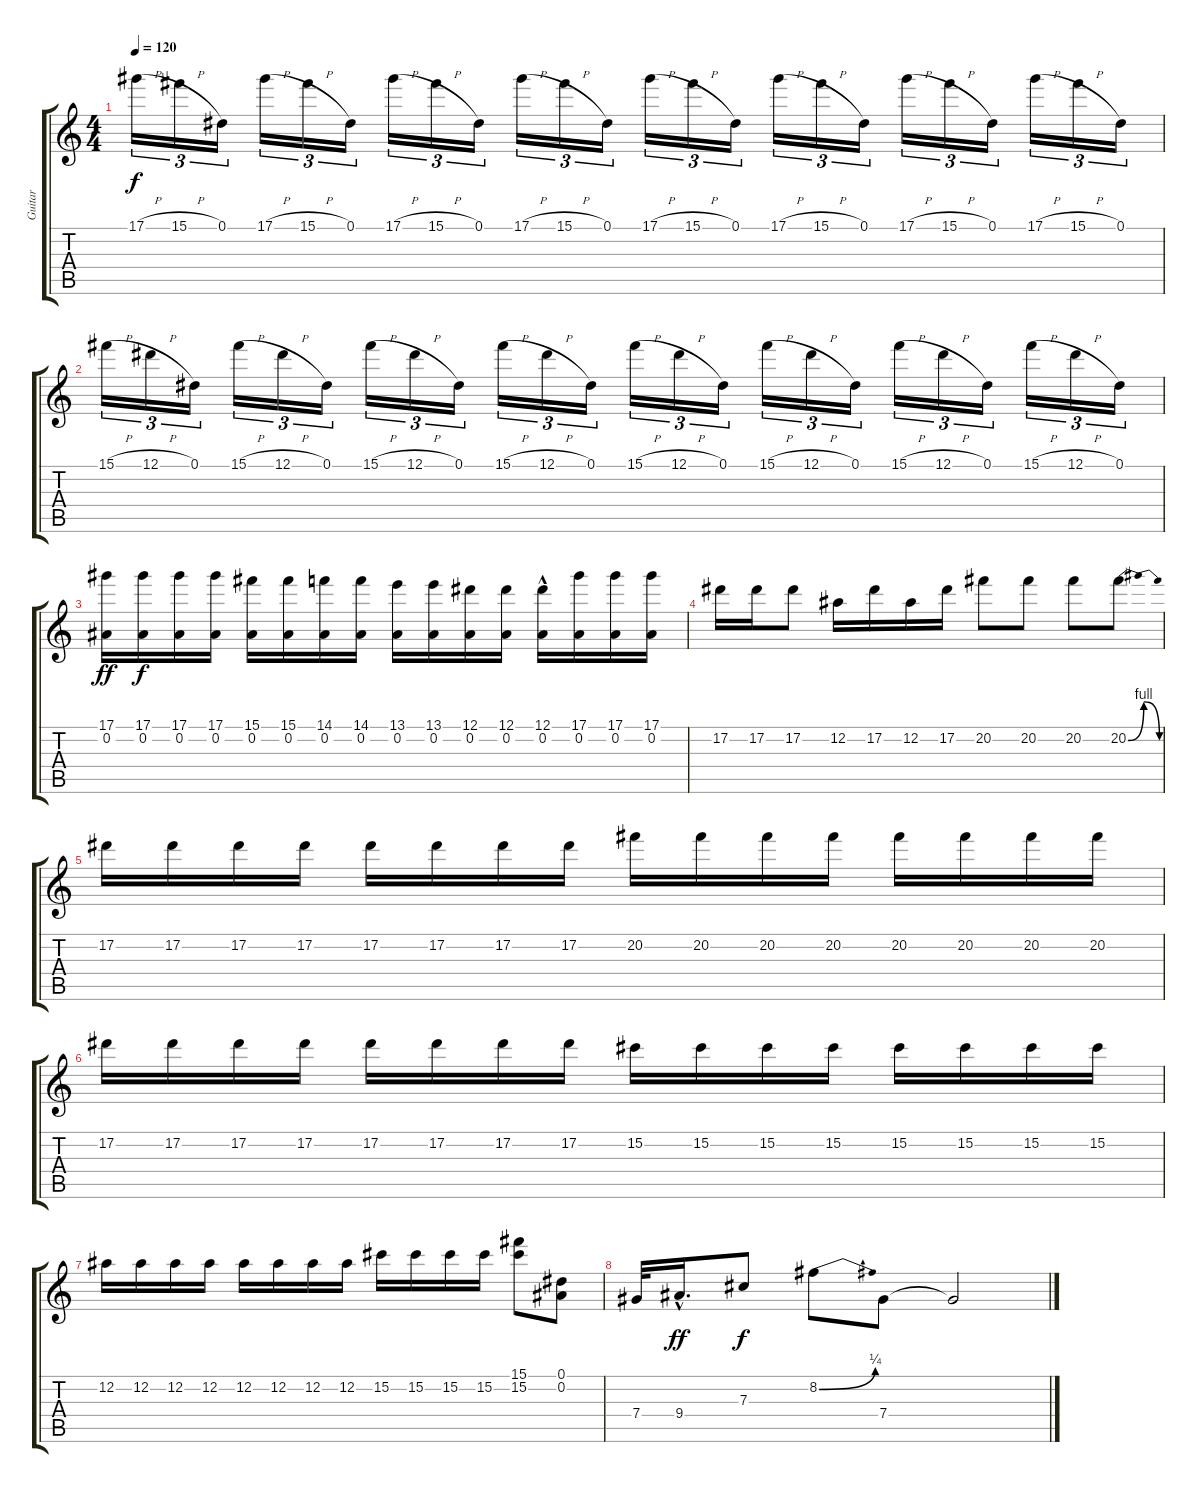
\track ("Guitar" "Guitar") {instrument overdrivenguitar}
\staff {score tabs}
\tuning (Eb4 Bb3 Gb3 Db3 Ab2 Eb2) {hide}
\ts (4 4)
\tempo 120
\clef g2
\ks c
17.1{h}.16{tu (3 2) dy f} 15.1{h}.16{tu (3 2)} 0.1.16{tu (3 2)} 17.1{h}.16{tu (3 2)} 15.1{h}.16{tu (3 2)} 0.1.16{tu (3 2)} 17.1{h}.16{tu (3 2)} 15.1{h}.16{tu (3 2)} 0.1.16{tu (3 2)} 17.1{h}.16{tu (3 2)} 15.1{h}.16{tu (3 2)} 0.1.16{tu (3 2)} 17.1{h}.16{tu (3 2)} 15.1{h}.16{tu (3 2)} 0.1.16{tu (3 2)} 17.1{h}.16{tu (3 2)} 15.1{h}.16{tu (3 2)} 0.1.16{tu (3 2)} 17.1{h}.16{tu (3 2)} 15.1{h}.16{tu (3 2)} 0.1.16{tu (3 2)} 17.1{h}.16{tu (3 2)} 15.1{h}.16{tu (3 2)} 0.1.16{tu (3 2)} |
15.1{h}.16{tu (3 2)} 12.1{h}.16{tu (3 2)} 0.1.16{tu (3 2)} 15.1{h}.16{tu (3 2)} 12.1{h}.16{tu (3 2)} 0.1.16{tu (3 2)} 15.1{h}.16{tu (3 2)} 12.1{h}.16{tu (3 2)} 0.1.16{tu (3 2)} 15.1{h}.16{tu (3 2)} 12.1{h}.16{tu (3 2)} 0.1.16{tu (3 2)} 15.1{h}.16{tu (3 2)} 12.1{h}.16{tu (3 2)} 0.1.16{tu (3 2)} 15.1{h}.16{tu (3 2)} 12.1{h}.16{tu (3 2)} 0.1.16{tu (3 2)} 15.1{h}.16{tu (3 2)} 12.1{h}.16{tu (3 2)} 0.1.16{tu (3 2)} 15.1{h}.16{tu (3 2)} 12.1{h}.16{tu (3 2)} 0.1.16{tu (3 2)} |
(17.1 0.2).16{dy ff} (17.1 0.2).16{dy f} (17.1 0.2).16 (17.1 0.2).16 (15.1 0.2).16 (15.1 0.2).16 (14.1 0.2).16 (14.1 0.2).16 (13.1 0.2).16 (13.1 0.2).16 (12.1 0.2).16 (12.1 0.2).16 (12.1{hac} 0.2).16 (17.1 0.2).16 (17.1 0.2).16 (17.1 0.2).16 |
17.2.16 17.2.16 17.2.8 12.2.16 17.2.16 12.2.16 17.2.16 20.2.8 20.2.8 20.2.8 20.2{be (bendrelease 0 0 30 4 50 4 60 0)}.8 |
17.2.16 17.2.16 17.2.16 17.2.16 17.2.16 17.2.16 17.2.16 17.2.16 20.2.16 20.2.16 20.2.16 20.2.16 20.2.16 20.2.16 20.2.16 20.2.16 |
17.2.16 17.2.16 17.2.16 17.2.16 17.2.16 17.2.16 17.2.16 17.2.16 15.2.16 15.2.16 15.2.16 15.2.16 15.2.16 15.2.16 15.2.16 15.2.16 |
12.2.16 12.2.16 12.2.16 12.2.16 12.2.16 12.2.16 12.2.16 12.2.16 15.2.16 15.2.16 15.2.16 15.2.16 (15.1 15.2).8 (0.1 0.2).8 |
7.4.32 9.4{hac}.16{d dy ff} 7.3.8{dy f} 8.2{be (bend 0 0 60 1)}.8 7.4.8 7.4{t}.2
